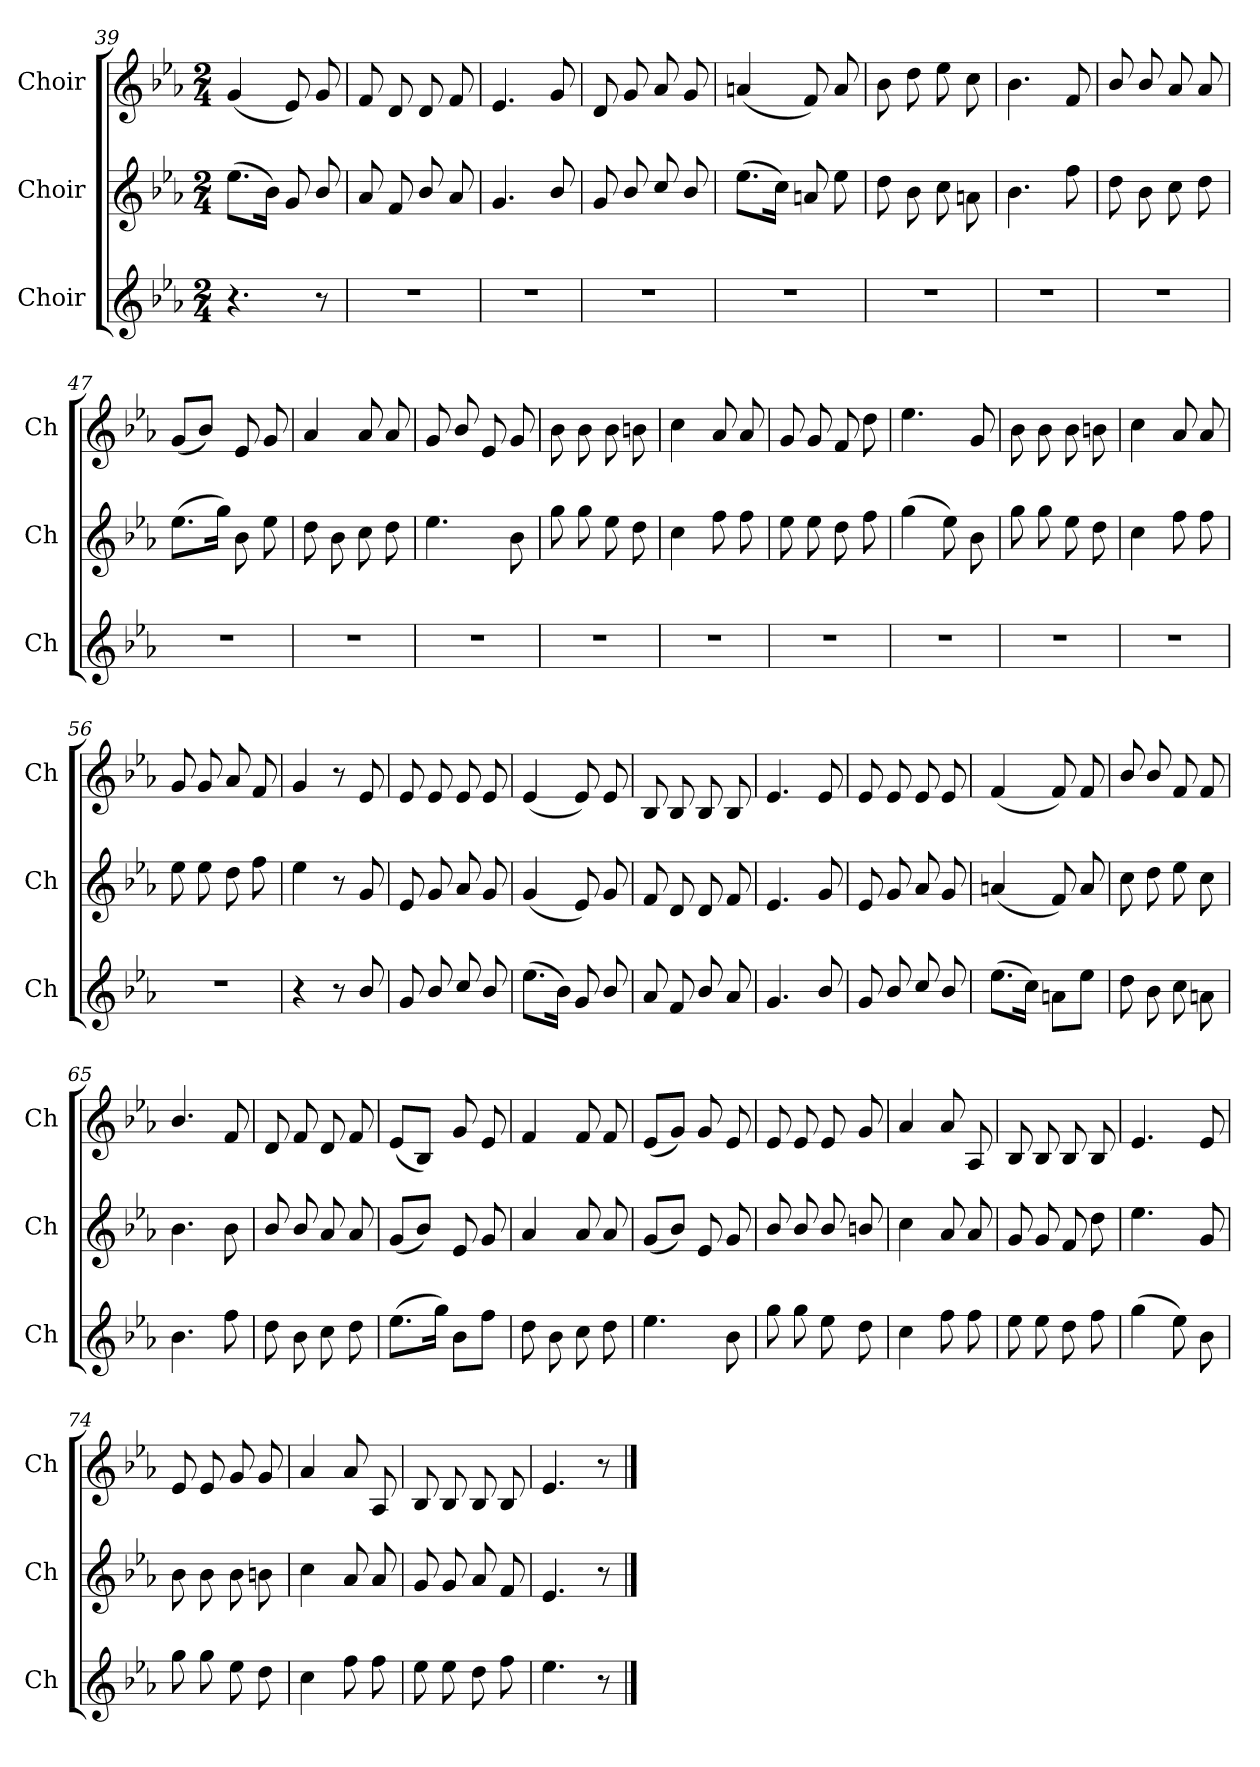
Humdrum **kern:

**kern	**kern	**kern
*part3	*part2	*part1
*staff3	*staff2	*staff1
*I"Choir	*I"Choir	*I"Choir
*I'Ch	*I'Ch	*I'Ch
*clefG2	*clefG2	*clefG2
*k[b-e-a-]	*k[b-e-a-]	*k[b-e-a-]
*M2/4	*M2/4	*M2/4
=39	=39	=39
4.r	(>8.ee-\L	(<4g/
.	16b-\Jk)	.
.	8g/	8e-/)
8r	8b-/	8g/
=40	=40	=40
2r	8a-/	8f/
.	8f/	8d/
.	8b-/	8d/
.	8a-/	8f/
=41	=41	=41
2r	4.g/	4.e-/
.	8b-/	8g/
=42	=42	=42
2r	8g/	8d/
.	8b-/	8g/
.	8cc/	8a-/
.	8b-/	8g/
=43	=43	=43
2r	(>8.ee-\L	(<4an/
.	16cc\Jk)	.
.	8an/	8f/)
.	8ee-\	8a/
!!LO:LB:g=z
=44	=44	=44
2r	8dd\	8b-\
.	8b-\	8dd\
.	8cc\	8ee-\
.	8an\	8cc\
=45	=45	=45
2r	4.b-\	4.b-\
.	8ff\	8f/
=46	=46	=46
2r	8dd\	8b-/
.	8b-\	8b-/
.	8cc\	8a-/
.	8dd\	8a-/
=47	=47	=47
2r	(>8.ee-\L	(<8g/L
.	.	8b-/J)
.	16gg\Jk)	.
.	8b-\	8e-/
.	8ee-\	8g/
=48	=48	=48
2r	8dd\	4a-/
.	8b-\	.
.	8cc\	8a-/
.	8dd\	8a-/
=49	=49	=49
2r	4.ee-\	8g/
.	.	8b-/
.	.	8e-/
.	8b-\	8g/
!!LO:LB:g=z
=50	=50	=50
2r	8gg\	8b-\
.	8gg\	8b-\
.	8ee-\	8b-\
.	8dd\	8bn\
=51	=51	=51
2r	4cc\	4cc\
.	8ff\	8a-/
.	8ff\	8a-/
=52	=52	=52
2r	8ee-\	8g/
.	8ee-\	8g/
.	8dd\	8f/
.	8ff\	8dd\
=53	=53	=53
2r	(>4gg\	4.ee-\
.	8ee-\)	.
.	8b-\	8g/
=54	=54	=54
2r	8gg\	8b-\
.	8gg\	8b-\
.	8ee-\	8b-\
.	8dd\	8bn\
=55	=55	=55
2r	4cc\	4cc\
.	8ff\	8a-/
.	8ff\	8a-/
=56	=56	=56
2r	8ee-\	8g/
.	8ee-\	8g/
.	8dd\	8a-/
.	8ff\	8f/
!!LO:PB:g=z
=57	=57	=57
4r	4ee-\	4g/
8r	8r	8r
8b-/	8g/	8e-/
=58	=58	=58
8g/	8e-/	8e-/
8b-/	8g/	8e-/
8cc/	8a-/	8e-/
8b-/	8g/	8e-/
=59	=59	=59
(>8.ee-\L	(<4g/	(<4e-/
16b-\Jk)	.	.
8g/	8e-/)	8e-/)
8b-/	8g/	8e-/
=60	=60	=60
8a-/	8f/	8B-/
8f/	8d/	8B-/
8b-/	8d/	8B-/
8a-/	8f/	8B-/
=61	=61	=61
4.g/	4.e-/	4.e-/
8b-/	8g/	8e-/
=62	=62	=62
8g/	8e-/	8e-/
8b-/	8g/	8e-/
8cc/	8a-/	8e-/
8b-/	8g/	8e-/
=63	=63	=63
(>8.ee-\L	(<4an/	(<4f/
16cc\Jk)	.	.
8an\L	8f/)	8f/)
8ee-\J	8a/	8f/
!!LO:LB:g=z
=64	=64	=64
8dd\	8cc\	8b-/
8b-\	8dd\	8b-/
8cc\	8ee-\	8f/
8an\	8cc\	8f/
=65	=65	=65
4.b-\	4.b-\	4.b-/
8ff\	8b-\	8f/
=66	=66	=66
8dd\	8b-/	8d/
8b-\	8b-/	8f/
8cc\	8a-/	8d/
8dd\	8a-/	8f/
=67	=67	=67
(>8.ee-\L	(<8g/L	(<8e-/L
.	8b-/J)	8B-/J)
16gg\Jk)	.	.
8b-\L	8e-/	8g/
8ff\J	8g/	8e-/
=68	=68	=68
8dd\	4a-/	4f/
8b-\	.	.
8cc\	8a-/	8f/
8dd\	8a-/	8f/
=69	=69	=69
4.ee-\	(<8g/L	(<8e-/L
.	8b-/J)	8g/J)
.	8e-/	8g/
8b-\	8g/	8e-/
=70	=70	=70
8gg\	8b-/	8e-/
8gg\	8b-/	8e-/
8ee-\	8b-/	8e-/
8dd\	8bn/	8g/
!!LO:LB:g=z
=71	=71	=71
4cc\	4cc\	4a-/
8ff\	8a-/	8a-/
8ff\	8a-/	8A-/
=72	=72	=72
8ee-\	8g/	8B-/
8ee-\	8g/	8B-/
8dd\	8f/	8B-/
8ff\	8dd\	8B-/
=73	=73	=73
(>4gg\	4.ee-\	4.e-/
8ee-\)	.	.
8b-\	8g/	8e-/
=74	=74	=74
8gg\	8b-\	8e-/
8gg\	8b-\	8e-/
8ee-\	8b-\	8g/
8dd\	8bn\	8g/
=75	=75	=75
4cc\	4cc\	4a-/
8ff\	8a-/	8a-/
8ff\	8a-/	8A-/
=76	=76	=76
8ee-\	8g/	8B-/
8ee-\	8g/	8B-/
8dd\	8a-/	8B-/
8ff\	8f/	8B-/
=77	=77	=77
4.ee-\	4.e-/	4.e-/
8r	8r	8r
==	==	==
*-	*-	*-
